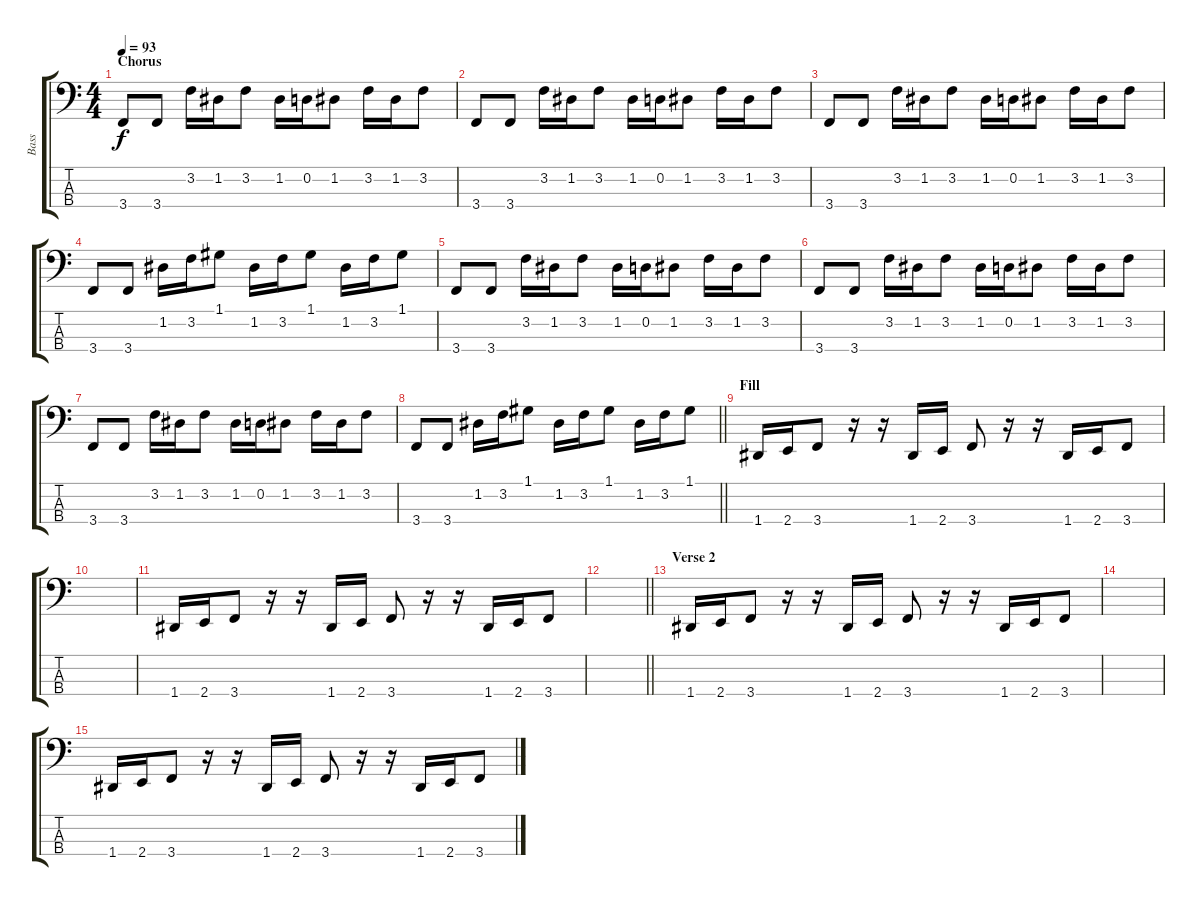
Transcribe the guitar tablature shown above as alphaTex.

\track ("Bass" "Bass") {instrument electricbassfinger}
\staff {score tabs}
\tuning (G2 D2 A1 D1) {hide}
\ts (4 4)
\section ("" "Chorus")
\tempo 93
\clef f4
\ks c
3.4.8{dy f} 3.4.8 3.2.16 1.2.16 3.2.8 1.2.16 0.2.16 1.2.8 3.2.16 1.2.16 3.2.8 |
3.4.8 3.4.8 3.2.16 1.2.16 3.2.8 1.2.16 0.2.16 1.2.8 3.2.16 1.2.16 3.2.8 |
3.4.8 3.4.8 3.2.16 1.2.16 3.2.8 1.2.16 0.2.16 1.2.8 3.2.16 1.2.16 3.2.8 |
3.4.8 3.4.8 1.2.16 3.2.16 1.1.8 1.2.16 3.2.16 1.1.8 1.2.16 3.2.16 1.1.8 |
3.4.8 3.4.8 3.2.16 1.2.16 3.2.8 1.2.16 0.2.16 1.2.8 3.2.16 1.2.16 3.2.8 |
3.4.8 3.4.8 3.2.16 1.2.16 3.2.8 1.2.16 0.2.16 1.2.8 3.2.16 1.2.16 3.2.8 |
3.4.8 3.4.8 3.2.16 1.2.16 3.2.8 1.2.16 0.2.16 1.2.8 3.2.16 1.2.16 3.2.8 |
\barLineRight lightlight
3.4.8 3.4.8 1.2.16 3.2.16 1.1.8 1.2.16 3.2.16 1.1.8 1.2.16 3.2.16 1.1.8 |
\section ("" "Fill")
1.4.16 2.4.16 3.4.8 r.16 r.16 1.4.16 2.4.16 3.4.8 r.16 r.16 1.4.16 2.4.16 3.4.8 |
|
1.4.16 2.4.16 3.4.8 r.16 r.16 1.4.16 2.4.16 3.4.8 r.16 r.16 1.4.16 2.4.16 3.4.8 |
\barLineRight lightlight
|
\section ("" "Verse 2")
1.4.16 2.4.16 3.4.8 r.16 r.16 1.4.16 2.4.16 3.4.8 r.16 r.16 1.4.16 2.4.16 3.4.8 |
|
1.4.16 2.4.16 3.4.8 r.16 r.16 1.4.16 2.4.16 3.4.8 r.16 r.16 1.4.16 2.4.16 3.4.8
